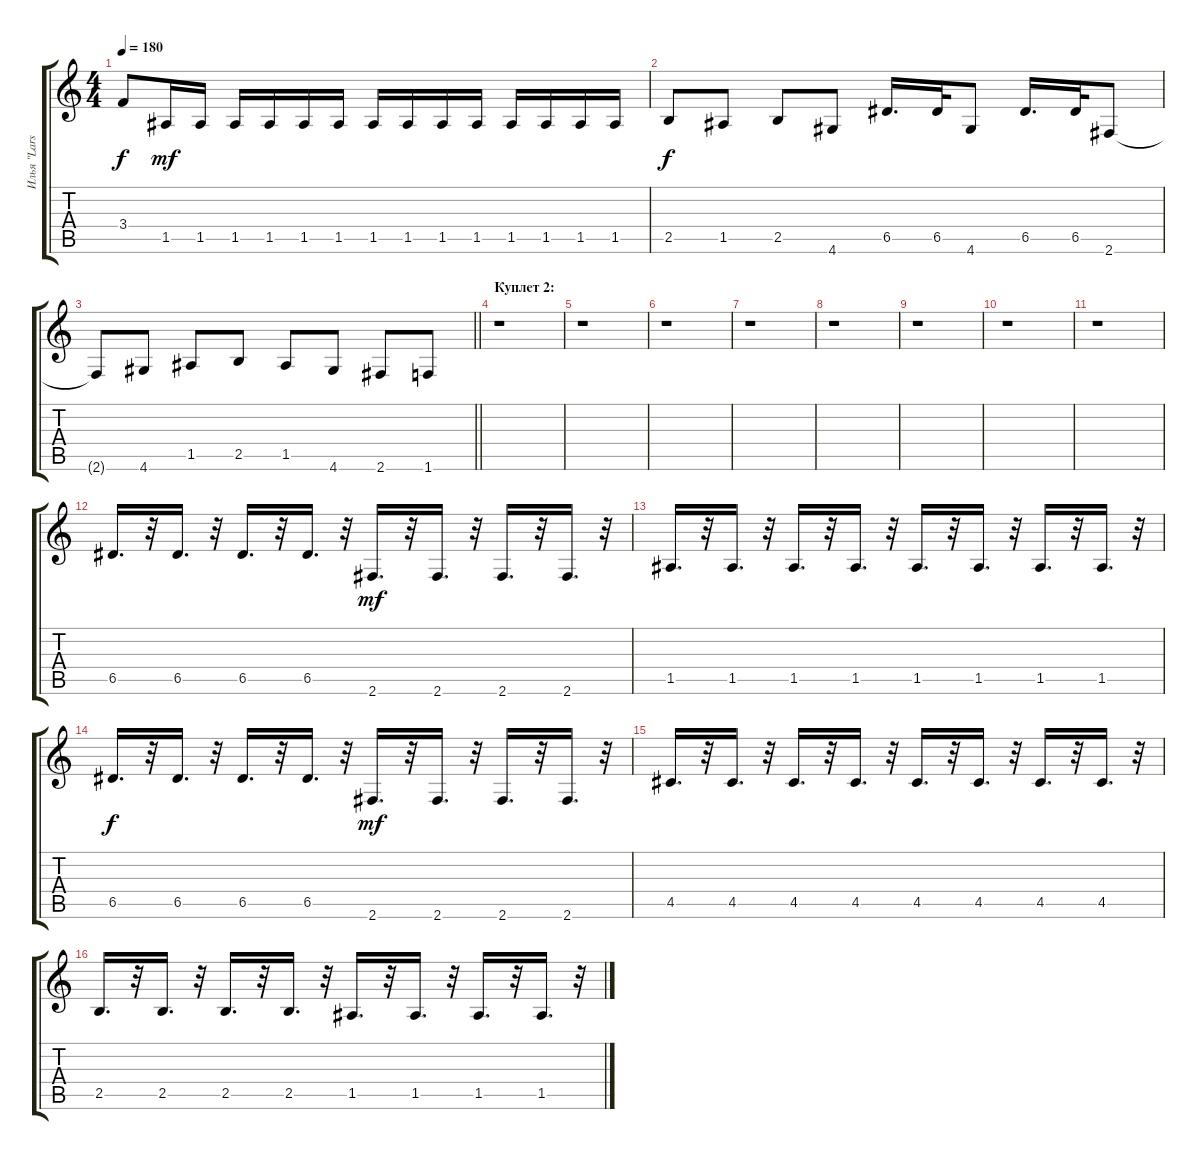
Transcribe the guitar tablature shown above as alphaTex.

\track ("Илья \"Lars\" Мамонтов" "Илья \"Lars") {instrument distortionguitar}
\staff {score tabs}
\tuning (E4 B3 G3 D3 A2 E2) {hide}
\ts (4 4)
\tempo 180
\clef g2
\ks c
3.4{t}.8{dy f} 1.5.16{dy mf} 1.5.16 1.5.16 1.5.16 1.5.16 1.5.16 1.5.16 1.5.16 1.5.16 1.5.16 1.5.16 1.5.16 1.5.16 1.5.16 |
2.5.8{dy f} 1.5.8 2.5.8 4.6.8 6.5.16{d} 6.5.32 4.6.8 6.5.16{d} 6.5.32 2.6.8 |
\barLineRight lightlight
2.6{t}.8 4.6.8 1.5.8 2.5.8 1.5.8 4.6.8 2.6.8 1.6.8 |
\section ("" "Куплет 2:")
r.1 |
r.1 |
r.1 |
r.1 |
r.1 |
r.1 |
r.1 |
r.1 |
6.5.16{d} r.32 6.5.16{d} r.32 6.5.16{d} r.32 6.5.16{d} r.32 2.6.16{d dy mf} r.32 2.6.16{d} r.32 2.6.16{d} r.32 2.6.16{d} r.32 |
1.5.16{d} r.32 1.5.16{d} r.32 1.5.16{d} r.32 1.5.16{d} r.32 1.5.16{d} r.32 1.5.16{d} r.32 1.5.16{d} r.32 1.5.16{d} r.32 |
6.5.16{d dy f} r.32 6.5.16{d} r.32 6.5.16{d} r.32 6.5.16{d} r.32 2.6.16{d dy mf} r.32 2.6.16{d} r.32 2.6.16{d} r.32 2.6.16{d} r.32 |
4.5.16{d} r.32 4.5.16{d} r.32 4.5.16{d} r.32 4.5.16{d} r.32 4.5.16{d} r.32 4.5.16{d} r.32 4.5.16{d} r.32 4.5.16{d} r.32 |
2.5.16{d} r.32 2.5.16{d} r.32 2.5.16{d} r.32 2.5.16{d} r.32 1.5.16{d} r.32 1.5.16{d} r.32 1.5.16{d} r.32 1.5.16{d} r.32
